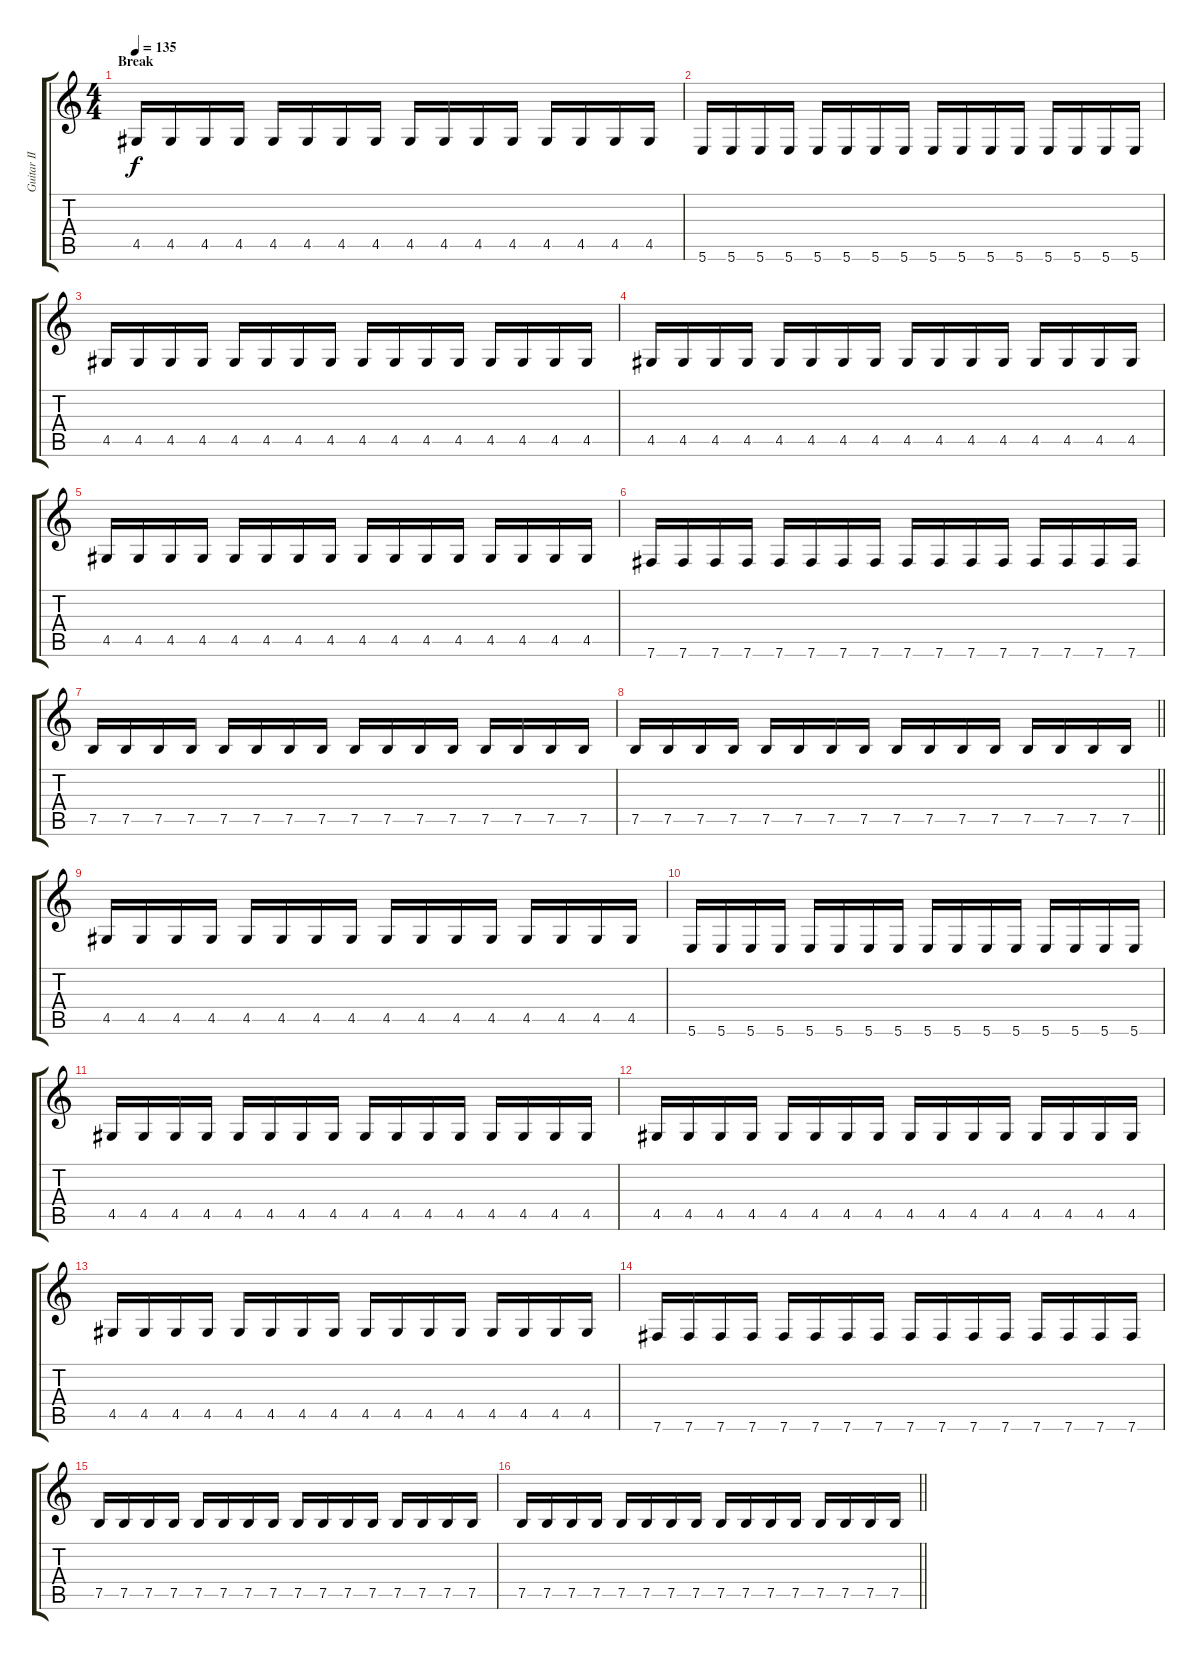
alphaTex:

\track ("Guitar II" "Guitar II") {instrument distortionguitar}
\staff {score tabs}
\tuning (B3 Gb3 D3 A2 E2 B1) {hide}
\ts (4 4)
\section ("" "Break")
\tempo 135
\clef g2
\ks c
4.5.16{dy f} 4.5.16 4.5.16 4.5.16 4.5.16 4.5.16 4.5.16 4.5.16 4.5.16 4.5.16 4.5.16 4.5.16 4.5.16 4.5.16 4.5.16 4.5.16 |
5.6.16 5.6.16 5.6.16 5.6.16 5.6.16 5.6.16 5.6.16 5.6.16 5.6.16 5.6.16 5.6.16 5.6.16 5.6.16 5.6.16 5.6.16 5.6.16 |
4.5.16 4.5.16 4.5.16 4.5.16 4.5.16 4.5.16 4.5.16 4.5.16 4.5.16 4.5.16 4.5.16 4.5.16 4.5.16 4.5.16 4.5.16 4.5.16 |
4.5.16 4.5.16 4.5.16 4.5.16 4.5.16 4.5.16 4.5.16 4.5.16 4.5.16 4.5.16 4.5.16 4.5.16 4.5.16 4.5.16 4.5.16 4.5.16 |
4.5.16 4.5.16 4.5.16 4.5.16 4.5.16 4.5.16 4.5.16 4.5.16 4.5.16 4.5.16 4.5.16 4.5.16 4.5.16 4.5.16 4.5.16 4.5.16 |
7.6.16 7.6.16 7.6.16 7.6.16 7.6.16 7.6.16 7.6.16 7.6.16 7.6.16 7.6.16 7.6.16 7.6.16 7.6.16 7.6.16 7.6.16 7.6.16 |
7.5.16 7.5.16 7.5.16 7.5.16 7.5.16 7.5.16 7.5.16 7.5.16 7.5.16 7.5.16 7.5.16 7.5.16 7.5.16 7.5.16 7.5.16 7.5.16 |
\barLineRight lightlight
7.5.16 7.5.16 7.5.16 7.5.16 7.5.16 7.5.16 7.5.16 7.5.16 7.5.16 7.5.16 7.5.16 7.5.16 7.5.16 7.5.16 7.5.16 7.5.16 |
\section ("" "")
4.5.16 4.5.16 4.5.16 4.5.16 4.5.16 4.5.16 4.5.16 4.5.16 4.5.16 4.5.16 4.5.16 4.5.16 4.5.16 4.5.16 4.5.16 4.5.16 |
5.6.16 5.6.16 5.6.16 5.6.16 5.6.16 5.6.16 5.6.16 5.6.16 5.6.16 5.6.16 5.6.16 5.6.16 5.6.16 5.6.16 5.6.16 5.6.16 |
4.5.16 4.5.16 4.5.16 4.5.16 4.5.16 4.5.16 4.5.16 4.5.16 4.5.16 4.5.16 4.5.16 4.5.16 4.5.16 4.5.16 4.5.16 4.5.16 |
4.5.16 4.5.16 4.5.16 4.5.16 4.5.16 4.5.16 4.5.16 4.5.16 4.5.16 4.5.16 4.5.16 4.5.16 4.5.16 4.5.16 4.5.16 4.5.16 |
4.5.16 4.5.16 4.5.16 4.5.16 4.5.16 4.5.16 4.5.16 4.5.16 4.5.16 4.5.16 4.5.16 4.5.16 4.5.16 4.5.16 4.5.16 4.5.16 |
7.6.16 7.6.16 7.6.16 7.6.16 7.6.16 7.6.16 7.6.16 7.6.16 7.6.16 7.6.16 7.6.16 7.6.16 7.6.16 7.6.16 7.6.16 7.6.16 |
7.5.16 7.5.16 7.5.16 7.5.16 7.5.16 7.5.16 7.5.16 7.5.16 7.5.16 7.5.16 7.5.16 7.5.16 7.5.16 7.5.16 7.5.16 7.5.16 |
\barLineRight lightlight
7.5.16 7.5.16 7.5.16 7.5.16 7.5.16 7.5.16 7.5.16 7.5.16 7.5.16 7.5.16 7.5.16 7.5.16 7.5.16 7.5.16 7.5.16 7.5.16
